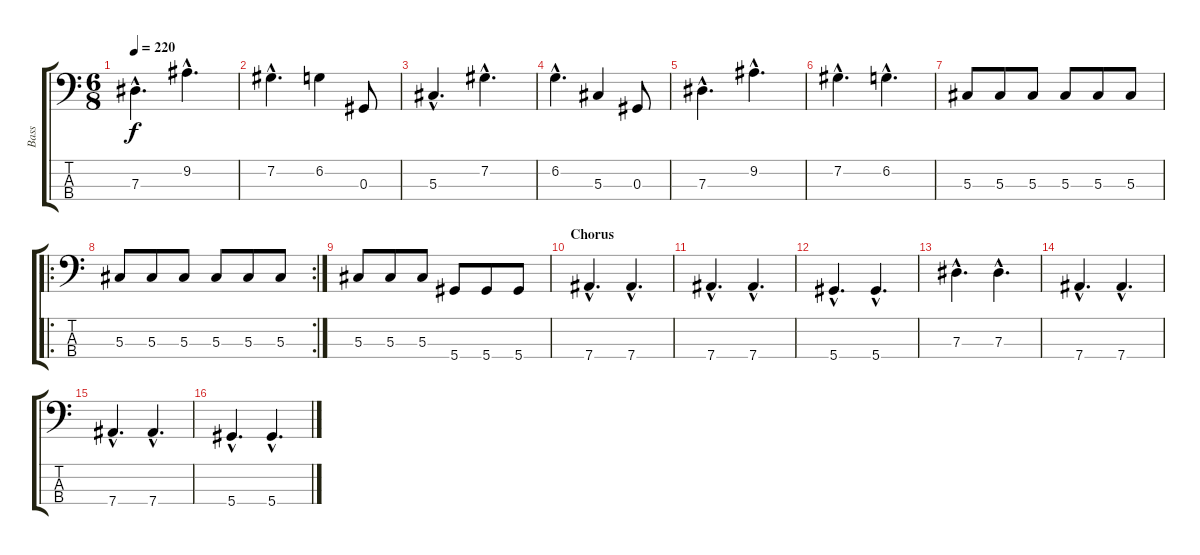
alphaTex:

\track ("Bass" "Bass") {instrument electricbasspick}
\staff {score tabs}
\tuning (Gb2 Db2 Ab1 Eb1) {hide}
\ts (6 8)
\tempo 220
\clef f4
\ks c
7.3{hac}.4{d dy f} 9.2{hac}.4{d} |
7.2{hac}.4{d} 6.2.4 0.3.8 |
5.3{hac}.4{d} 7.2{hac}.4{d} |
6.2{hac}.4{d} 5.3.4 0.3.8 |
7.3{hac}.4{d} 9.2{hac}.4{d} |
7.2{hac}.4{d} 6.2{hac}.4{d} |
5.3.8{volume 16} 5.3.8 5.3.8 5.3.8 5.3.8 5.3.8 |
\ro
\rc 2
5.3.8 5.3.8 5.3.8 5.3.8 5.3.8 5.3.8 |
5.3.8 5.3.8 5.3.8 5.4.8 5.4.8 5.4.8 |
\section ("" "Chorus")
7.4{hac}.4{d} 7.4{hac}.4{d} |
7.4{hac}.4{d} 7.4{hac}.4{d} |
5.4{hac}.4{d} 5.4{hac}.4{d} |
7.3{hac}.4{d} 7.3{hac}.4{d} |
7.4{hac}.4{d} 7.4{hac}.4{d} |
7.4{hac}.4{d} 7.4{hac}.4{d} |
5.4{hac}.4{d} 5.4{hac}.4{d}
